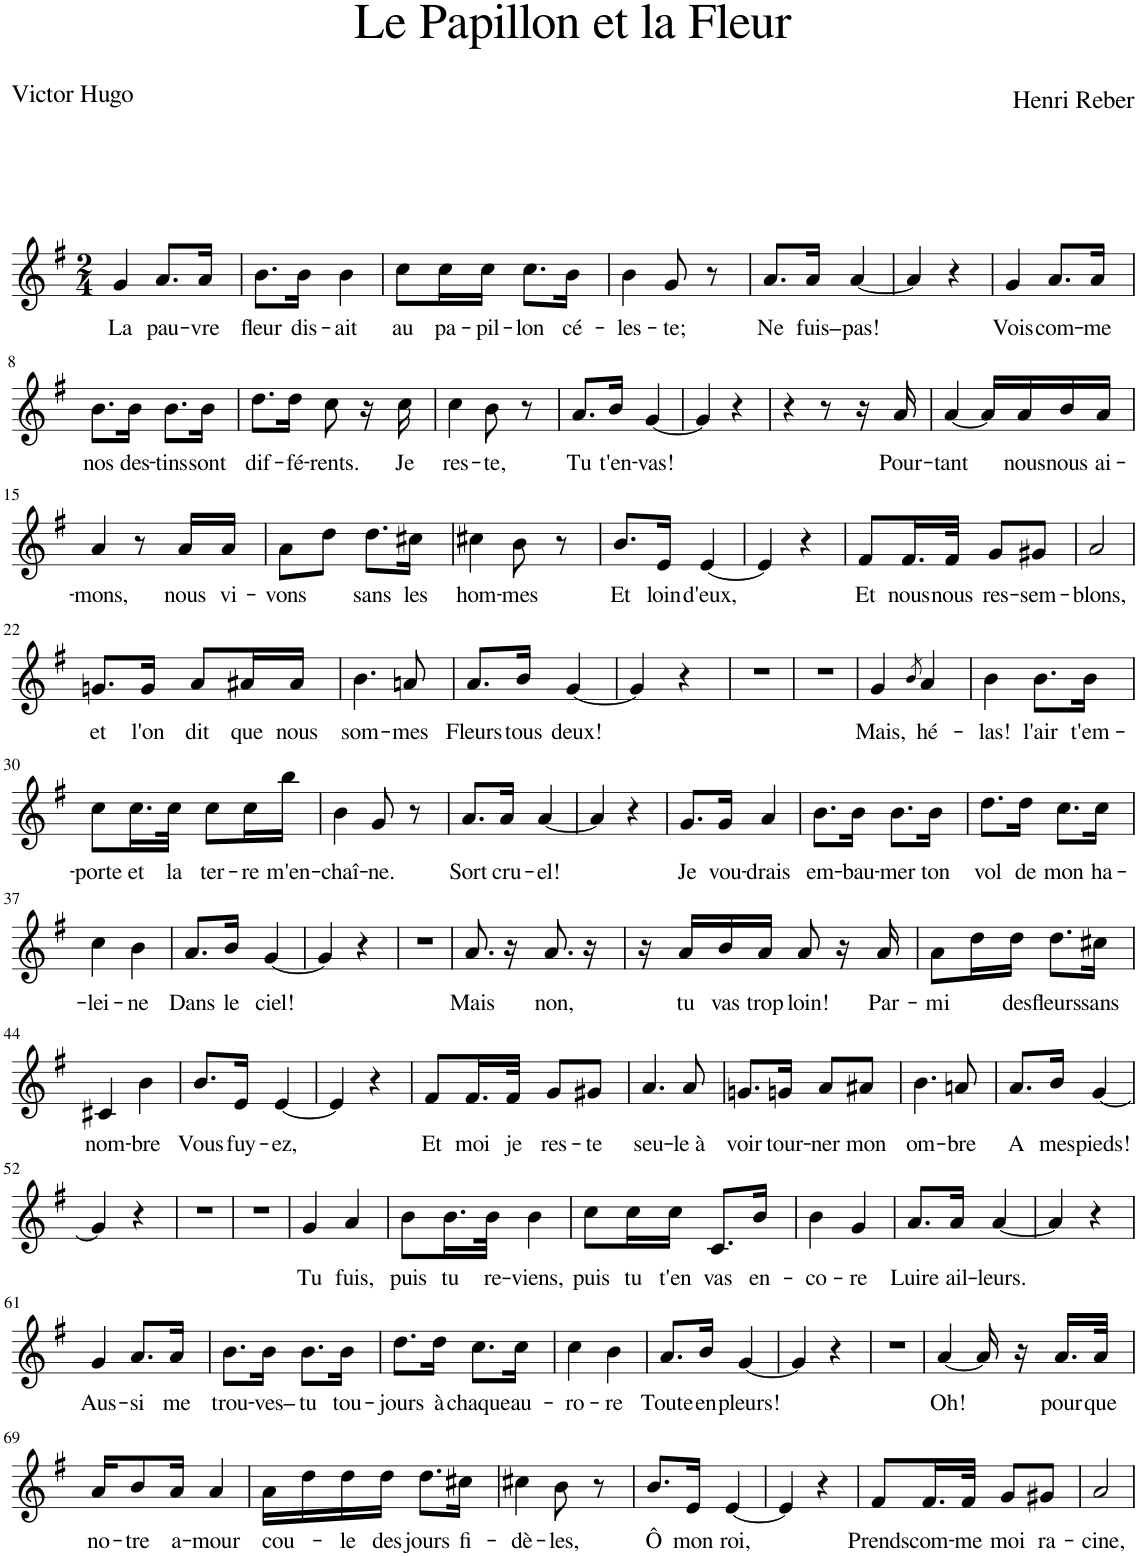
**kern	**text
*part1	*part1
*staff1	*staff1
*I"Piano	*
*I'Pno	*
*clefG2	*
*k[f#]	*
*M2/4	*
=1	=1
!	!LO:LY:b
4g/	La
!	!LO:LY:b
8.a/L	pau-
!	!LO:LY:b
16a/Jk	-vre
=2	=2
!	!LO:LY:b
8.b\L	fleur
!	!LO:LY:b
16b\Jk	dis-
!	!LO:LY:b
4b\	-ait
=3	=3
!	!LO:LY:b
8cc\L	au
!	!LO:LY:b
16cc\L	pa-
!	!LO:LY:b
16cc\JJ	-pil-
!	!LO:LY:b
8.cc\L	-lon
!	!LO:LY:b
16b\Jk	cé-
=4	=4
!	!LO:LY:b
4b\	-les-
!	!LO:LY:b
8g/	-te;
8r	.
=5	=5
!	!LO:LY:b
8.a/L	Ne
!	!LO:LY:b
16a/Jk	fuis–
!	!LO:LY:b
[4a/	pas!
=6	=6
4a/]	.
4r	.
=7	=7
!	!LO:LY:b
4g/	Vois
!	!LO:LY:b
8.a/L	com-
!	!LO:LY:b
16a/Jk	-me
!!LO:LB:g=z
=8	=8
!	!LO:LY:b
8.b\L	nos
!	!LO:LY:b
16b\Jk	des-
!	!LO:LY:b
8.b\L	-tins
!	!LO:LY:b
16b\Jk	sont
=9	=9
!	!LO:LY:b
8.dd\L	dif-
!	!LO:LY:b
16dd\Jk	-fé-
!	!LO:LY:b
8cc\	-rents.
16r	.
!	!LO:LY:b
16cc\	Je
=10	=10
!	!LO:LY:b
4cc\	res-
!	!LO:LY:b
8b\	-te,
8r	.
=11	=11
!	!LO:LY:b
8.a/L	Tu
!	!LO:LY:b
16b/Jk	t'en-
!	!LO:LY:b
[4g/	-vas!
=12	=12
4g/]	.
4r	.
=13	=13
4r	.
8r	.
16r	.
!	!LO:LY:b
16a/	Pour-
=14	=14
!	!LO:LY:b
[4a/	-tant
16a/LL]	.
!	!LO:LY:b
16a/	nous
!	!LO:LY:b
16b/	nous
!	!LO:LY:b
16a/JJ	ai-
!!LO:LB:g=z
=15	=15
!	!LO:LY:b
4a/	-mons,
8r	.
!	!LO:LY:b
16a/LL	nous
!	!LO:LY:b
16a/JJ	vi-
=16	=16
!	!LO:LY:b
8a\L	-vons
8dd\J	.
!	!LO:LY:b
8.dd\L	sans
!	!LO:LY:b
16cc#X\Jk	les
=17	=17
!	!LO:LY:b
4cc#X\	hom-
!	!LO:LY:b
8b\	-mes
8r	.
=18	=18
!	!LO:LY:b
8.b/L	Et
!	!LO:LY:b
16e/Jk	loin
!	!LO:LY:b
[4e/	d'eux,
=19	=19
4e/]	.
4r	.
=20	=20
!	!LO:LY:b
8f#/L	Et
!	!LO:LY:b
16.f#/L	nous
!	!LO:LY:b
32f#/JJk	nous
!	!LO:LY:b
8g/L	res-
!	!LO:LY:b
8g#X/J	-sem-
=21	=21
!	!LO:LY:b
2a/	-blons,
!!LO:LB:g=z
=22	=22
!	!LO:LY:b
8.gn/L	et
!	!LO:LY:b
16g/Jk	l'on
!	!LO:LY:b
8a/L	dit
!	!LO:LY:b
16a#X/L	que
!	!LO:LY:b
16a#/JJ	nous
=23	=23
!	!LO:LY:b
4.b\	som-
!	!LO:LY:b
8an/	-mes
=24	=24
!	!LO:LY:b
8.a/L	Fleurs
!	!LO:LY:b
16b/Jk	tous
!	!LO:LY:b
[4g/	deux!
=25	=25
4g/]	.
4r	.
=26	=26
2r	.
=27	=27
2r	.
=28	=28
!	!LO:LY:b
4g/	Mais,
8qb/	.
!	!LO:LY:b
4a/	hé-
=29	=29
!	!LO:LY:b
4b\	-las!
!	!LO:LY:b
8.b\L	l'air
!	!LO:LY:b
16b\Jk	t'em-
!!LO:LB:g=z
=30	=30
!	!LO:LY:b
8cc\L	-porte
!	!LO:LY:b
16.cc\L	et
!	!LO:LY:b
32cc\JJk	la
!	!LO:LY:b
8cc\L	ter-
!	!LO:LY:b
16cc\L	-re
!	!LO:LY:b
16bb\JJ	m'en-
=31	=31
!	!LO:LY:b
4b\	-chaî-
!	!LO:LY:b
8g/	-ne.
8r	.
=32	=32
!	!LO:LY:b
8.a/L	Sort
!	!LO:LY:b
16a/Jk	cru-
!	!LO:LY:b
[4a/	-el!
=33	=33
4a/]	.
4r	.
=34	=34
!	!LO:LY:b
8.g/L	Je
!	!LO:LY:b
16g/Jk	vou-
!	!LO:LY:b
4a/	-drais
=35	=35
!	!LO:LY:b
8.b\L	em-
!	!LO:LY:b
16b\Jk	-bau-
!	!LO:LY:b
8.b\L	-mer
!	!LO:LY:b
16b\Jk	ton
=36	=36
!	!LO:LY:b
8.dd\L	vol
!	!LO:LY:b
16dd\Jk	de
!	!LO:LY:b
8.cc\L	mon
!	!LO:LY:b
16cc\Jk	ha-
!!LO:LB:g=z
=37	=37
!	!LO:LY:b
4cc\	-lei-
!	!LO:LY:b
4b\	-ne
=38	=38
!	!LO:LY:b
8.a/L	Dans
!	!LO:LY:b
16b/Jk	le
!	!LO:LY:b
[4g/	ciel!
=39	=39
4g/]	.
4r	.
=40	=40
2r	.
=41	=41
!	!LO:LY:b
8.a/	Mais
16r	.
!	!LO:LY:b
8.a/	non,
16r	.
=42	=42
16r	.
!	!LO:LY:b
16a/LL	tu
!	!LO:LY:b
16b/	vas
!	!LO:LY:b
16a/JJ	trop
!	!LO:LY:b
8a/	loin!
16r	.
!	!LO:LY:b
16a/	Par-
=43	=43
!	!LO:LY:b
8a\L	-mi
16dd\L	.
!	!LO:LY:b
16dd\JJ	des
!	!LO:LY:b
8.dd\L	fleurs
!	!LO:LY:b
16cc#X\Jk	sans
!!LO:LB:g=z
=44	=44
!	!LO:LY:b
4c#X/	nom-
!	!LO:LY:b
4b\	-bre
=45	=45
!	!LO:LY:b
8.b/L	Vous
!	!LO:LY:b
16e/Jk	fuy-
!	!LO:LY:b
[4e/	-ez,
=46	=46
4e/]	.
4r	.
=47	=47
!	!LO:LY:b
8f#/L	Et
!	!LO:LY:b
16.f#/L	moi
!	!LO:LY:b
32f#/JJk	je
!	!LO:LY:b
8g/L	res-
!	!LO:LY:b
8g#X/J	-te
=48	=48
!	!LO:LY:b
4.a/	seu-
!	!LO:LY:b
8a/	-le à
=49	=49
!	!LO:LY:b
8.gn/L	voir
!	!LO:LY:b
16gn/Jk	tour-
!	!LO:LY:b
8a/L	-ner
!	!LO:LY:b
8a#X/J	mon
=50	=50
!	!LO:LY:b
4.b\	om-
!	!LO:LY:b
8an/	-bre
=51	=51
!	!LO:LY:b
8.a/L	A
!	!LO:LY:b
16b/Jk	mes
!	!LO:LY:b
[4g/	pieds!
!!LO:LB:g=z
=52	=52
4g/]	.
4r	.
=53	=53
2r	.
=54	=54
2r	.
=55	=55
!	!LO:LY:b
4g/	Tu
!	!LO:LY:b
4a/	fuis,
=56	=56
!	!LO:LY:b
8b\L	puis
!	!LO:LY:b
16.b\L	tu
!	!LO:LY:b
32b\JJk	re-
!	!LO:LY:b
4b\	-viens,
=57	=57
!	!LO:LY:b
8cc\L	puis
!	!LO:LY:b
16cc\L	tu
!	!LO:LY:b
16cc\JJ	t'en
!	!LO:LY:b
8.c/L	vas
!	!LO:LY:b
16b/Jk	en-
=58	=58
!	!LO:LY:b
4b\	-co-
!	!LO:LY:b
4g/	-re
=59	=59
!	!LO:LY:b
8.a/L	Luire
!	!LO:LY:b
16a/Jk	ail-
!	!LO:LY:b
[4a/	-leurs.
=60	=60
4a/]	.
4r	.
!!LO:LB:g=z
=61	=61
!	!LO:LY:b
4g/	Aus-
!	!LO:LY:b
8.a/L	-si
!	!LO:LY:b
16a/Jk	me
=62	=62
!	!LO:LY:b
8.b\L	trou-
!	!LO:LY:b
16b\Jk	-ves–
!	!LO:LY:b
8.b\L	tu
!	!LO:LY:b
16b\Jk	tou-
=63	=63
!	!LO:LY:b
8.dd\L	-jours
!	!LO:LY:b
16dd\Jk	à
!	!LO:LY:b
8.cc\L	chaque
!	!LO:LY:b
16cc\Jk	au-
=64	=64
!	!LO:LY:b
4cc\	-ro-
!	!LO:LY:b
4b\	-re
=65	=65
!	!LO:LY:b
8.a/L	Toute
!	!LO:LY:b
16b/Jk	en
!	!LO:LY:b
[4g/	pleurs!
=66	=66
4g/]	.
4r	.
=67	=67
2r	.
=68	=68
!	!LO:LY:b
[4a/	Oh!
16a/]	.
16r	.
!	!LO:LY:b
16.a/LL	pour
!	!LO:LY:b
32a/JJk	que
!!LO:LB:g=z
=69	=69
!	!LO:LY:b
16a/KL	no-
!	!LO:LY:b
8b/	-tre
!	!LO:LY:b
16a/Jk	a-
!	!LO:LY:b
4a/	-mour
=70	=70
!	!LO:LY:b
16a\LL	cou-
16dd\	.
!	!LO:LY:b
16dd\	-le
!	!LO:LY:b
16dd\JJ	des
!	!LO:LY:b
8.dd\L	jours
!	!LO:LY:b
16cc#X\Jk	fi-
=71	=71
!	!LO:LY:b
4cc#X\	-dè-
!	!LO:LY:b
8b\	-les,
8r	.
=72	=72
!	!LO:LY:b
8.b/L	Ô
!	!LO:LY:b
16e/Jk	mon
!	!LO:LY:b
[4e/	roi,
=73	=73
4e/]	.
4r	.
=74	=74
!	!LO:LY:b
8f#/L	Prends
!	!LO:LY:b
16.f#/L	com-
!	!LO:LY:b
32f#/JJk	-me
!	!LO:LY:b
8g/L	moi
!	!LO:LY:b
8g#X/J	ra-
=75	=75
!	!LO:LY:b
2a/	-cine,
=	=
*-	*-
